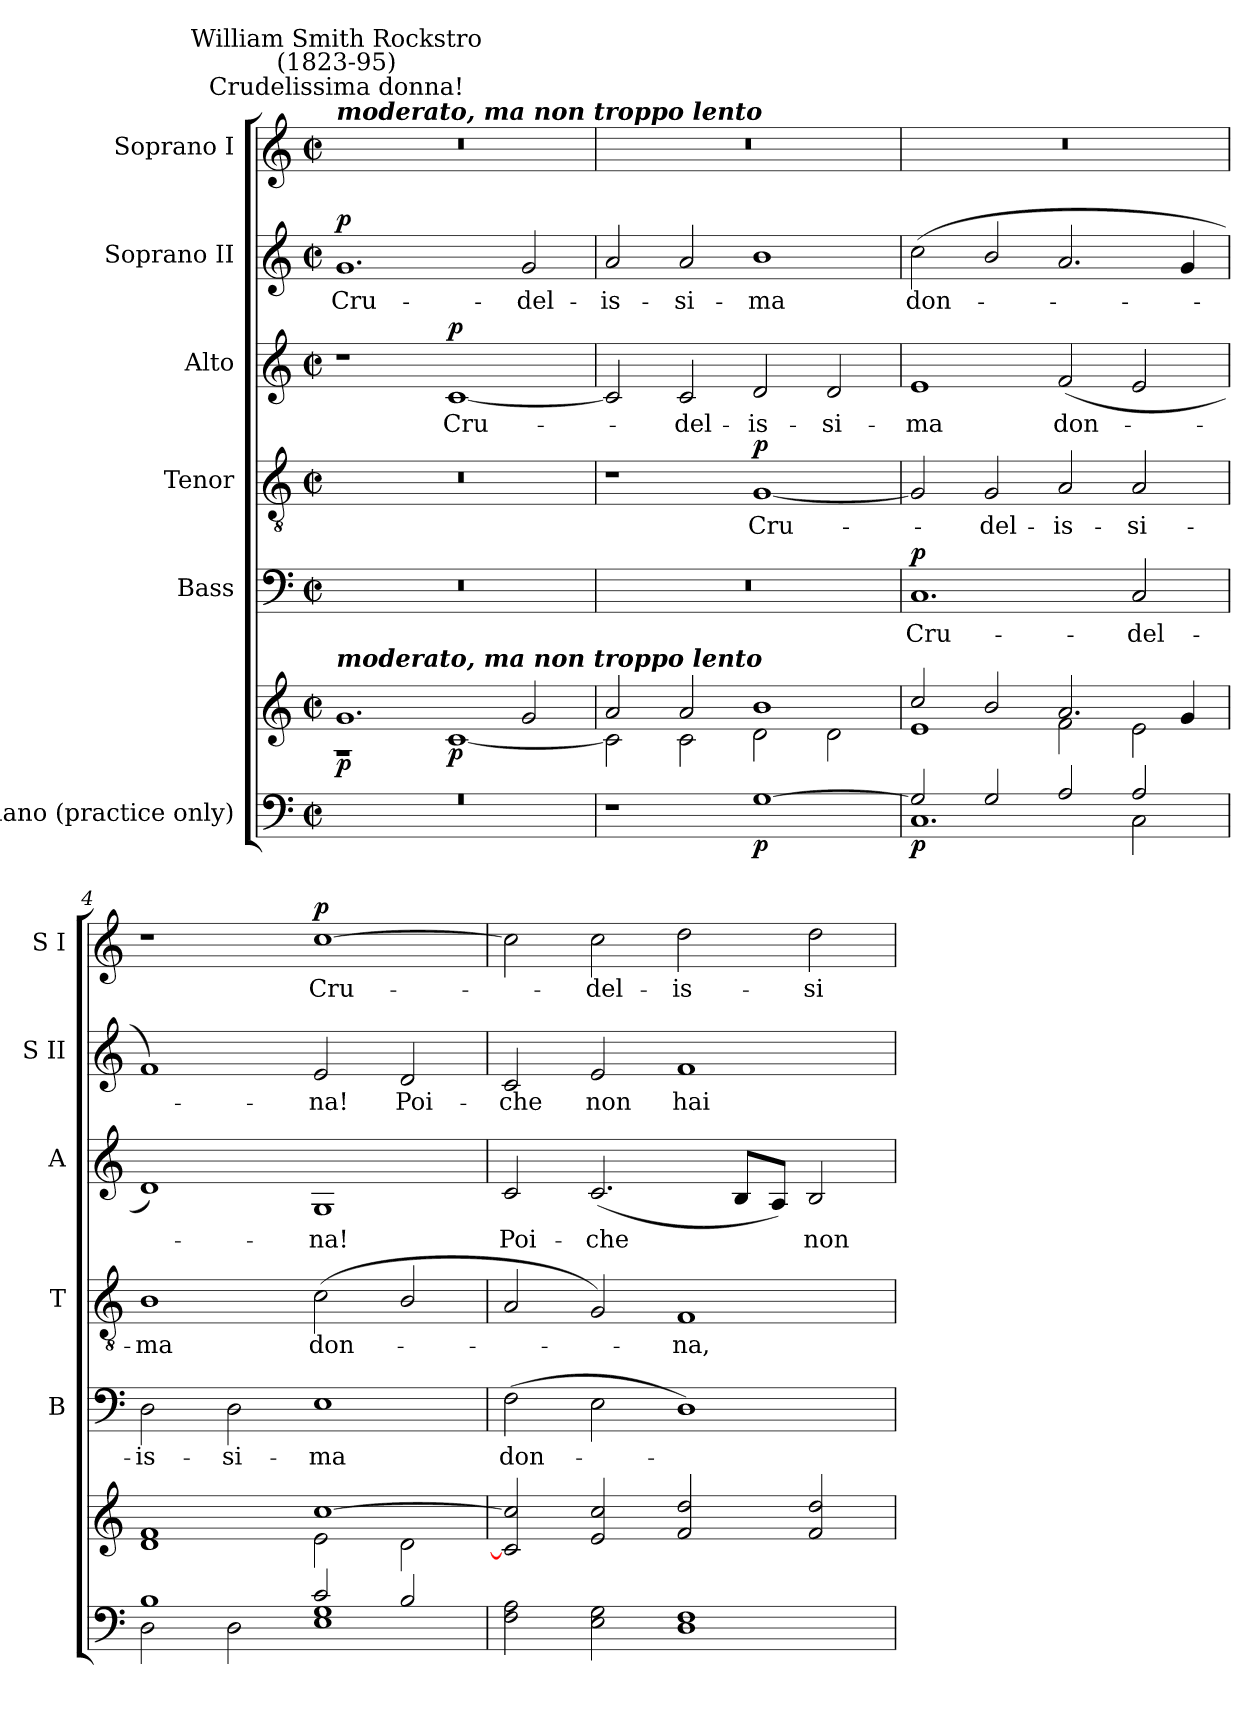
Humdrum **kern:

**kern	**kern	**dynam	**kern	**text	**dynam	**kern	**text	**dynam	**kern	**text	**dynam	**kern	**text	**dynam	**kern	**text	**dynam
*part6	*part6	*part6	*part5	*part5	*part5	*part4	*part4	*part4	*part3	*part3	*part3	*part2	*part2	*part2	*part1	*part1	*part1
*staff7	*staff6	*staff6/7	*staff5	*staff5	*staff5	*staff4	*staff4	*staff4	*staff3	*staff3	*staff3	*staff2	*staff2	*staff2	*staff1	*staff1	*staff1
*I"Piano (practice only)	*	*	*I"Bass	*	*	*I"Tenor	*	*	*I"Alto	*	*	*I"Soprano II	*	*	*I"Soprano I	*	*
*	*	*	*I'B	*	*	*I'T	*	*	*I'A	*	*	*I'S II	*	*	*I'S I	*	*
*clefF4	*clefG2	*	*clefF4	*	*	*clefGv2	*	*	*clefG2	*	*	*clefG2	*	*	*clefG2	*	*
*k[]	*k[]	*	*k[]	*	*	*k[]	*	*	*k[]	*	*	*k[]	*	*	*k[]	*	*
*C:	*C:	*	*C:	*	*	*C:	*	*	*C:	*	*	*C:	*	*	*C:	*	*
*M4/2	*M4/2	*	*M4/2	*	*	*M4/2	*	*	*M4/2	*	*	*M4/2	*	*	*M4/2	*	*
*met(c|)	*met(c|)	*	*met(c|)	*	*	*met(c|)	*	*	*met(c|)	*	*	*met(c|)	*	*	*met(c|)	*	*
=1	=1	=1	=1	=1	=1	=1	=1	=1	=1	=1	=1	=1	=1	=1	=1	=1	=1
*^	*^	*	*	*	*	*	*	*	*	*	*	*	*	*	*	*	*
!	!	!	!	!	!	!	!	!	!	!	!	!	!	!	!	!	!LO:TX:a:Bi:t=moderato, ma non troppo lento	!	!
!	!	!	!	!	!	!	!	!	!	!	!	!	!	!	!	!	!LO:TX:a:cj:t=Crudelissima donna!	!	!
!	!	!	!	!	!	!	!	!	!	!	!	!	!	!	!	!	!LO:TX:a:cj:t=William Smith Rockstro\n(1823-95)	!	!
!	!	!LO:TX:a:Bi:t=moderato, ma non troppo lento	!	!	!	!	!	!	!	!	!	!	!	!	!	!	!	!	!
!	!	!	!	!LO:DY:b	!	!	!	!	!	!	!	!	!	!	!LO:LY:b	!LO:DY:b	!	!	!
0r	0ryy	1.g/	1r	p	0r	.	.	0r	.	.	1r	.	.	1.g	Cru-	p	0r	.	.
!	!	!	!	!LO:DY:b	!	!	!	!	!	!	!	!LO:LY:b	!LO:DY:b	!	!	!	!	!	!
.	.	.	[1c\	p	.	.	.	.	.	.	[1c	Cru-	p	.	.	.	.	.	.
!	!	!	!	!	!	!	!	!	!	!	!	!	!	!	!LO:LY:b	!	!	!	!
.	.	2g/	.	.	.	.	.	.	.	.	.	.	.	2g	-del-	.	.	.	.
=2	=2	=2	=2	=2	=2	=2	=2	=2	=2	=2	=2	=2	=2	=2	=2	=2	=2	=2	=2
!	!	!	!	!	!	!	!	!	!	!	!	!	!	!	!LO:LY:b	!	!	!	!
1r	0ryy	2a/	2c\]	.	0r	.	.	1r	.	.	2c]	.	.	2a	-is-	.	0r	.	.
!	!	!	!	!	!	!	!	!	!	!	!	!LO:LY:b	!	!	!LO:LY:b	!	!	!	!
.	.	2a/	2c\	.	.	.	.	.	.	.	2c	del-	.	2a	-si-	.	.	.	.
!	!	!	!	!LO:DY:b=2	!	!	!	!	!LO:LY:b	!LO:DY:b	!	!LO:LY:b	!	!	!LO:LY:b	!	!	!	!
[1G/	.	1b/	2d\	p	.	.	.	[1G	Cru-	p	2d	-is-	.	1b	-ma	.	.	.	.
!	!	!	!	!	!	!	!	!	!	!	!	!LO:LY:b	!	!	!	!	!	!	!
.	.	.	2d\	.	.	.	.	.	.	.	2d	-si-	.	.	.	.	.	.	.
=3	=3	=3	=3	=3	=3	=3	=3	=3	=3	=3	=3	=3	=3	=3	=3	=3	=3	=3	=3
!	!	!	!	!LO:DY:b=2	!	!LO:LY:b	!LO:DY:b	!	!	!	!	!LO:LY:b	!	!	!LO:LY:b	!	!	!	!
2G/]	1.C\	2cc/	1e\	p	1.C	Cru-	p	2G]	.	.	1e	-ma	.	(<2cc	don-	.	0r	.	.
!	!	!	!	!	!	!	!	!	!LO:LY:b	!	!	!	!	!	!	!	!	!	!
2G/	.	2b/	.	.	.	.	.	2G	del-	.	.	.	.	2b/	.	.	.	.	.
!	!	!	!	!	!	!	!	!	!LO:LY:b	!	!	!LO:LY:b	!	!	!	!	!	!	!
2A/	.	2.a/	2f\	.	.	.	.	2A	-is-	.	(<2f	don-	.	2.a	.	.	.	.	.
!	!	!	!	!	!	!LO:LY:b	!	!	!LO:LY:b	!	!	!	!	!	!	!	!	!	!
2A/	2C\	.	2e\	.	2C	-del-	.	2A	-si-	.	2e	.	.	.	.	.	.	.	.
.	.	4g/	.	.	.	.	.	.	.	.	.	.	.	4g	.	.	.	.	.
=4	=4	=4	=4	=4	=4	=4	=4	=4	=4	=4	=4	=4	=4	=4	=4	=4	=4	=4	=4
!	!	!	!	!	!	!LO:LY:b	!	!	!LO:LY:b	!	!	!	!	!	!	!	!	!	!
1B/	2D\	1d/ 1f/	2ryy	.	2D	-is-	.	1B	-ma	.	1d)	.	.	1f)	.	.	1r	.	.
!	!	!	!	!	!	!LO:LY:b	!	!	!	!	!	!	!	!	!	!	!	!	!
.	2D\	.	2ryy	.	2D	-si-	.	.	.	.	.	.	.	.	.	.	.	.	.
!	!	!	!	!	!	!LO:LY:b	!	!	!LO:LY:b	!	!	!LO:LY:b	!	!	!LO:LY:b	!	!	!LO:LY:b	!LO:DY:b
2c/	1E\ 1G\	[1cc/	2e\	.	1E	-ma	.	(<2c	don-	.	1G	na!	.	2e	na!	.	[1cc	Cru-	p
!	!	!	!	!	!	!	!	!	!	!	!	!	!	!	!LO:LY:b	!	!	!	!
2B/	.	.	2d\	.	.	.	.	2B/	.	.	.	.	.	2d	Poi-	.	.	.	.
=5	=5	=5	=5	=5	=5	=5	=5	=5	=5	=5	=5	=5	=5	=5	=5	=5	=5	=5	=5
!	!	!	!	!	!	!LO:LY:b	!	!	!	!	!	!LO:LY:b	!	!	!LO:LY:b	!	!	!	!
0ryy	2F\ 2A\	2c/] 2cc/]	0ryy	.	(>2F	don-	.	2A	.	.	2c	Poi-	.	2c	-che	.	2cc]	.	.
!	!	!	!	!	!	!	!	!	!	!	!	!LO:LY:b	!	!	!LO:LY:b	!	!	!LO:LY:b	!
.	2E\ 2G\	2e/ 2cc/	.	.	2E	.	.	2G)	.	.	(<2.c	-che	.	2e	non	.	2cc	del-	.
!	!	!	!	!	!	!	!	!	!LO:LY:b	!	!	!	!	!	!LO:LY:b	!	!	!LO:LY:b	!
.	1D\ 1F\	2f/ 2dd/	.	.	1D)	.	.	1F	na,	.	.	.	.	1f	hai	.	2dd	-is-	.
.	.	.	.	.	.	.	.	.	.	.	8BL	.	.	.	.	.	.	.	.
.	.	.	.	.	.	.	.	.	.	.	8AJ)	.	.	.	.	.	.	.	.
!	!	!	!	!	!	!	!	!	!	!	!	!LO:LY:b	!	!	!	!	!	!LO:LY:b	!
.	.	2f/ 2dd/	.	.	.	.	.	.	.	.	2B	non	.	.	.	.	2dd	-si-	.
*v	*v	*	*	*	*	*	*	*	*	*	*	*	*	*	*	*	*	*	*
*	*v	*v	*	*	*	*	*	*	*	*	*	*	*	*	*	*	*	*
=	=	=	=	=	=	=	=	=	=	=	=	=	=	=	=	=	=
*-	*-	*-	*-	*-	*-	*-	*-	*-	*-	*-	*-	*-	*-	*-	*-	*-	*-
